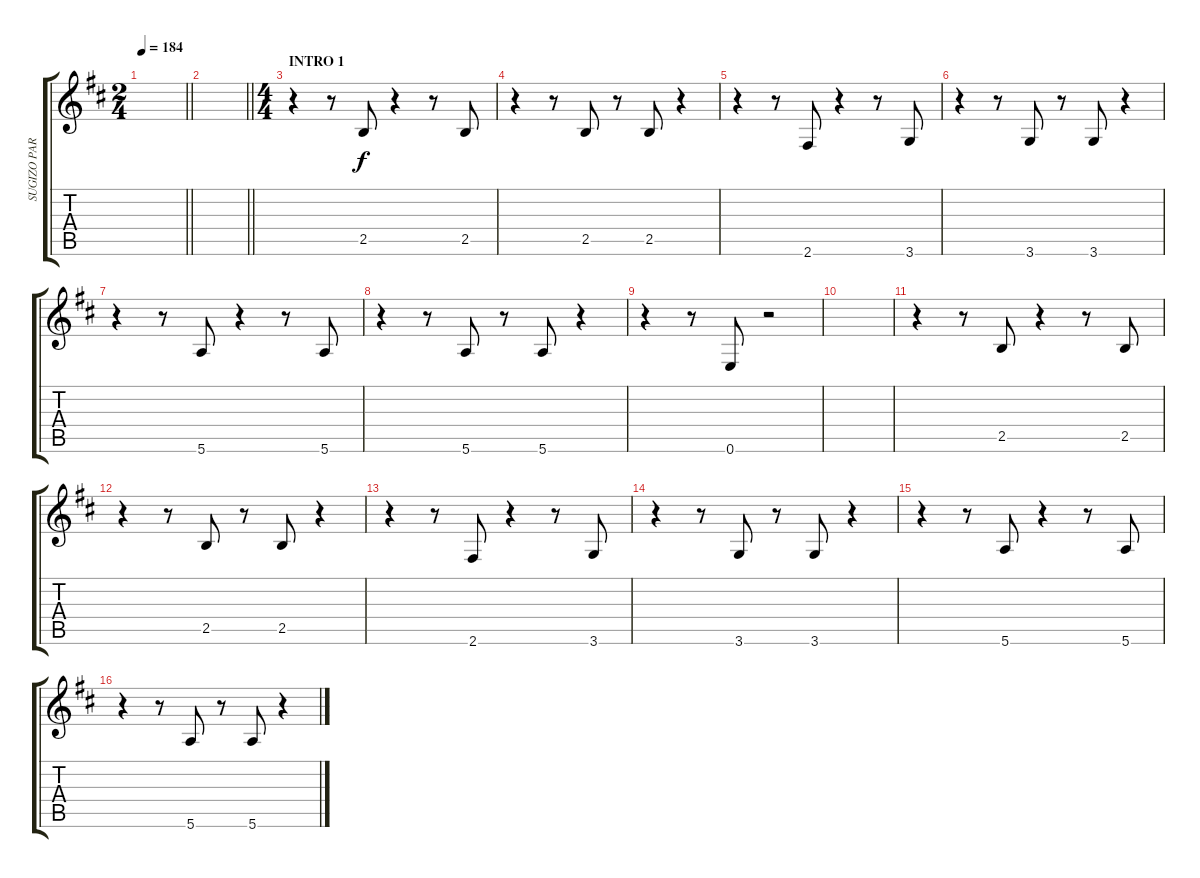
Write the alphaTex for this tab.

\track ("SUGIZO PART 1" "SUGIZO PAR") {instrument acousticguitarsteel}
\staff {score tabs}
\tuning (E4 B3 G3 D3 A2 E2) {hide}
\ts (2 4)
\tempo 184
\clef g2
\barLineRight lightlight
\ks bminor
|
\barLineRight lightlight
|
\ts (4 4)
\section ("" "INTRO 1")
r.4 r.8 2.5.8 r.4 r.8 2.5.8 |
r.4 r.8 2.5.8 r.8 2.5.8 r.4 |
r.4 r.8 2.6.8 r.4 r.8 3.6.8 |
r.4 r.8 3.6.8 r.8 3.6.8 r.4 |
r.4 r.8 5.6.8 r.4 r.8 5.6.8 |
r.4 r.8 5.6.8 r.8 5.6.8 r.4 |
r.4 r.8 0.6.8 r.2 |
|
r.4 r.8 2.5.8 r.4 r.8 2.5.8 |
r.4 r.8 2.5.8 r.8 2.5.8 r.4 |
r.4 r.8 2.6.8 r.4 r.8 3.6.8 |
r.4 r.8 3.6.8 r.8 3.6.8 r.4 |
r.4 r.8 5.6.8 r.4 r.8 5.6.8 |
r.4 r.8 5.6.8 r.8 5.6.8 r.4
